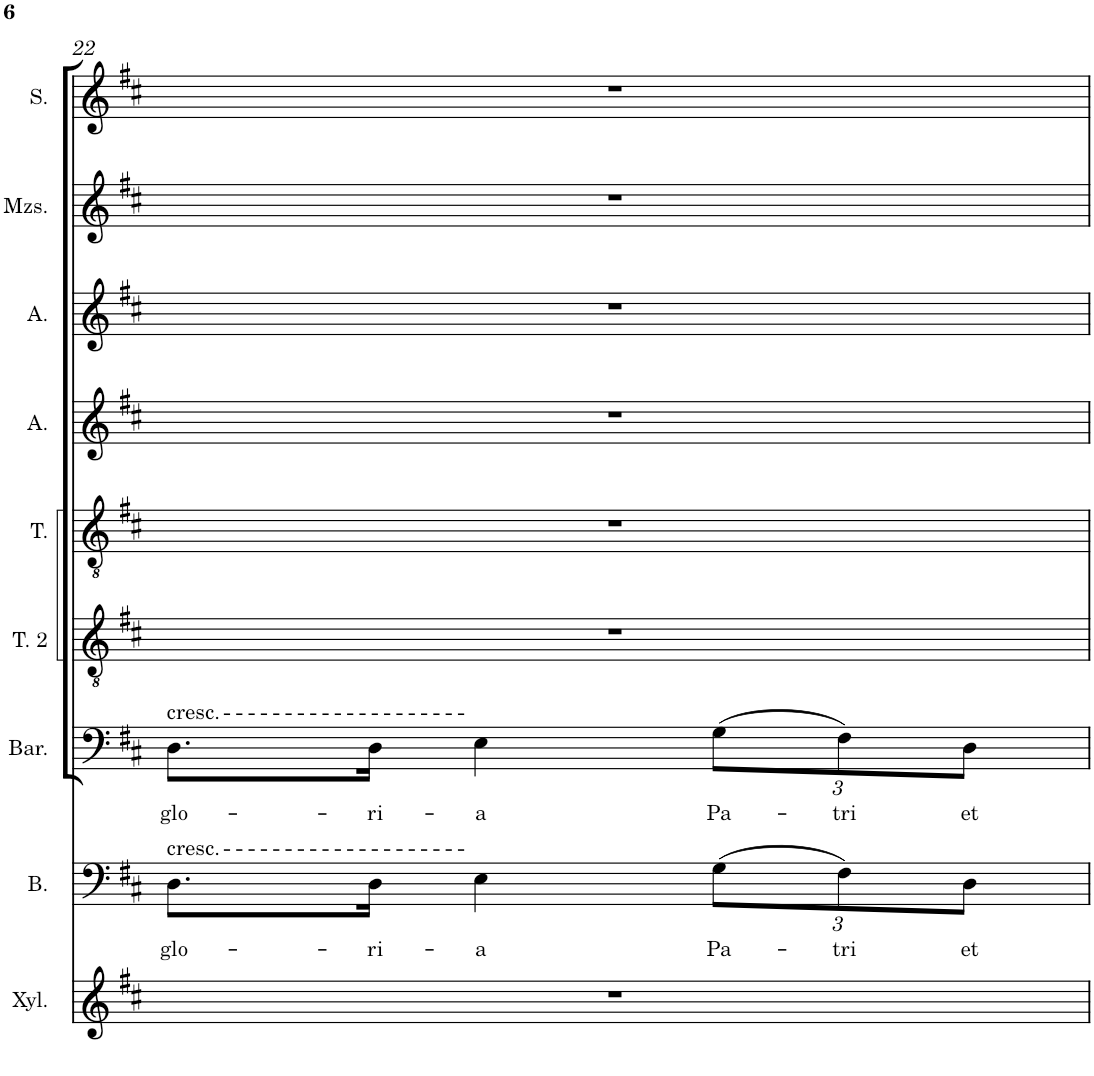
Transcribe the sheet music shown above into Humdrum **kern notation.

**kern	**kern	**text	**kern	**text	**kern	**kern	**kern	**kern	**kern	**kern
*part9	*part8	*part8	*part7	*part7	*part6	*part5	*part4	*part3	*part2	*part1
*staff9	*staff8	*staff8	*staff7	*staff7	*staff6	*staff5	*staff4	*staff3	*staff2	*staff1
*I"Xylophone	*I"Bass	*	*I"Baryton	*	*I"Ténor 2	*I"Tenor	*I"Alto	*I"Alto	*I"Mezzo-soprano	*I"Soprano
*I'Xyl.	*I'B.	*	*I'Bar.	*	*I'T. 2	*I'T.	*I'A.	*I'A.	*I'Mzs.	*I'S.
!!LO:PB:g=z
*clefG2	*clefF4	*	*clefF4	*	*clefGv2	*clefGv2	*clefG2	*clefG2	*clefG2	*clefG2
*Trd-7c-12	*	*	*	*	*	*	*	*	*	*
*k[f#c#]	*k[f#c#]	*	*k[f#c#]	*	*k[f#c#]	*k[f#c#]	*k[f#c#]	*k[f#c#]	*k[f#c#]	*k[f#c#]
*M3/4	*M3/4	*	*M3/4	*	*M3/4	*M3/4	*M3/4	*M3/4	*M3/4	*M3/4
=22	=22	=22	=22	=22	=22	=22	=22	=22	=22	=22
!	!	!	!LO:TX:a:t=cresc.	!	!	!	!	!	!	!
!	!LO:TX:a:t=cresc.	!	!	!	!	!	!	!	!	!
!	!	!LO:LY:b	!	!LO:LY:b	!	!	!	!	!	!
2.r	8.D\L	glo-	8.D\L	glo-	2.r	2.r	2.r	2.r	2.r	2.r
!	!	!LO:LY:b	!	!LO:LY:b	!	!	!	!	!	!
.	16D\Jk	-ri-	16D\Jk	-ri-	.	.	.	.	.	.
!	!	!LO:LY:b	!	!LO:LY:b	!	!	!	!	!	!
.	4E\	-a	4E\	-a	.	.	.	.	.	.
*	*Xbrackettup	*	*	*	*	*	*	*	*	*
!	!	!LO:LY:b	!	!	!	!	!	!	!	!
*	*	*	*Xbrackettup	*	*	*	*	*	*	*
!	!	!	!	!LO:LY:b	!	!	!	!	!	!
.	(12G\L	Pa-	(12G\L	Pa-	.	.	.	.	.	.
!	!	!LO:LY:b	!	!LO:LY:b	!	!	!	!	!	!
.	12F#\)	-tri	12F#\)	-tri	.	.	.	.	.	.
!	!	!LO:LY:b	!	!LO:LY:b	!	!	!	!	!	!
.	12D\J	et	12D\J	et	.	.	.	.	.	.
=	=	=	=	=	=	=	=	=	=	=
*-	*-	*-	*-	*-	*-	*-	*-	*-	*-	*-
